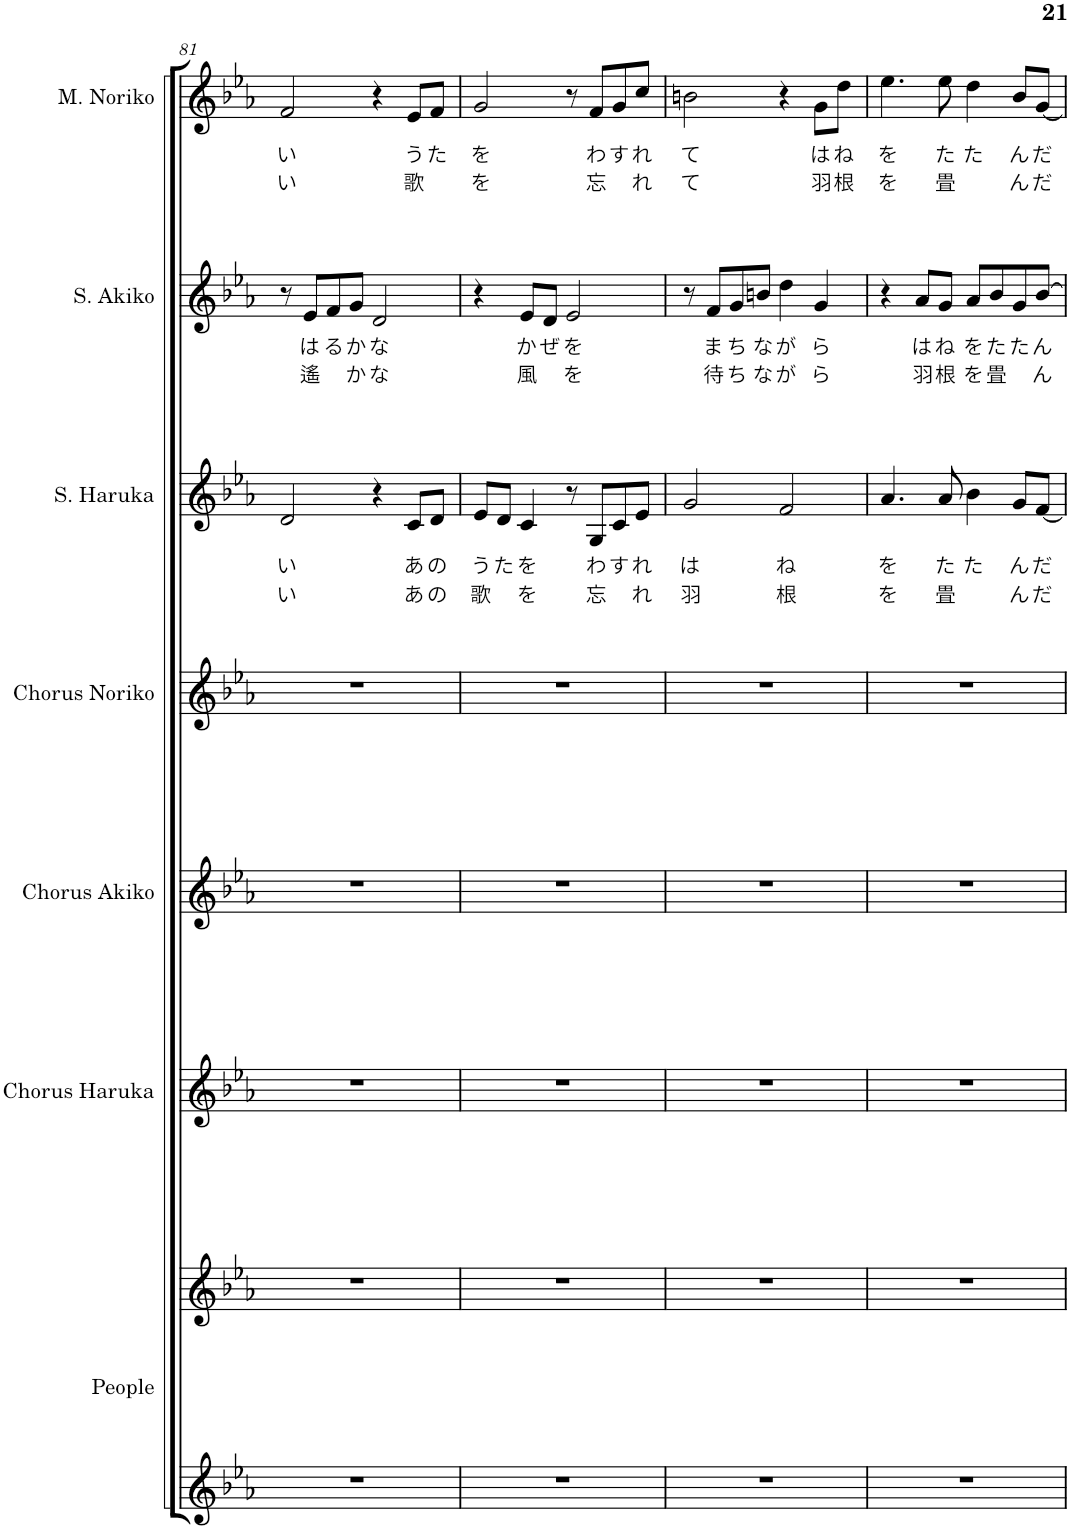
**kern	**kern	**kern	**kern	**kern	**kern	**text	**text	**kern	**text	**text	**kern	**text	**text
*part7	*part7	*part6	*part5	*part4	*part3	*part3	*part3	*part2	*part2	*part2	*part1	*part1	*part1
*staff8	*staff7	*staff6	*staff5	*staff4	*staff3	*staff3	*staff3	*staff2	*staff2	*staff2	*staff1	*staff1	*staff1
*I"人们	*	*I"霜月はるか和声	*I"志方あきこ和声	*I"みとせのりこ和声	*I"霜月はるか	*	*	*I"志方あきこ	*	*	*I"みとせのりこ	*	*
!!LO:PB:g=z
*clefG2	*clefG2	*clefG2	*clefG2	*clefG2	*clefG2	*	*	*clefG2	*	*	*clefG2	*	*
*k[b-e-a-]	*k[b-e-a-]	*k[b-e-a-]	*k[b-e-a-]	*k[b-e-a-]	*k[b-e-a-]	*	*	*k[b-e-a-]	*	*	*k[b-e-a-]	*	*
*M4/4	*M4/4	*M4/4	*M4/4	*M4/4	*M4/4	*	*	*M4/4	*	*	*M4/4	*	*
=81	=81	=81	=81	=81	=81	=81	=81	=81	=81	=81	=81	=81	=81
!	!	!	!	!	!	!LO:LY:b	!LO:LY:b	!	!	!	!	!LO:LY:b	!LO:LY:b
1r	1r	1r	1r	1r	2d/	い	い	8r	.	.	2f/	い	い
!	!	!	!	!	!	!	!	!	!LO:LY:b	!LO:LY:b	!	!	!
.	.	.	.	.	.	.	.	8e-/L	は	遙	.	.	.
!	!	!	!	!	!	!	!	!	!LO:LY:b	!	!	!	!
.	.	.	.	.	.	.	.	8f/	る	.	.	.	.
!	!	!	!	!	!	!	!	!	!LO:LY:b	!LO:LY:b	!	!	!
.	.	.	.	.	.	.	.	8g/J	か	か	.	.	.
!	!	!	!	!	!	!	!	!	!LO:LY:b	!LO:LY:b	!	!	!
.	.	.	.	.	4r	.	.	2d/	な	な	4r	.	.
!	!	!	!	!	!	!LO:LY:b	!LO:LY:b	!	!	!	!	!LO:LY:b	!LO:LY:b
.	.	.	.	.	8c/L	あ	あ	.	.	.	8e-/L	う	歌
!	!	!	!	!	!	!LO:LY:b	!LO:LY:b	!	!	!	!	!LO:LY:b	!
.	.	.	.	.	8d/J	の	の	.	.	.	8f/J	た	.
=82	=82	=82	=82	=82	=82	=82	=82	=82	=82	=82	=82	=82	=82
!	!	!	!	!	!	!LO:LY:b	!LO:LY:b	!	!	!	!	!LO:LY:b	!LO:LY:b
1r	1r	1r	1r	1r	8e-/L	う	歌	4r	.	.	2g/	を	を
!	!	!	!	!	!	!LO:LY:b	!	!	!	!	!	!	!
.	.	.	.	.	8d/J	た	.	.	.	.	.	.	.
!	!	!	!	!	!	!LO:LY:b	!LO:LY:b	!	!LO:LY:b	!LO:LY:b	!	!	!
.	.	.	.	.	4c/	を	を	8e-/L	か	風	.	.	.
!	!	!	!	!	!	!	!	!	!LO:LY:b	!	!	!	!
.	.	.	.	.	.	.	.	8d/J	ぜ	.	.	.	.
!	!	!	!	!	!	!	!	!	!LO:LY:b	!LO:LY:b	!	!	!
.	.	.	.	.	8r	.	.	2e-/	を	を	8r	.	.
!	!	!	!	!	!	!LO:LY:b	!LO:LY:b	!	!	!	!	!LO:LY:b	!LO:LY:b
.	.	.	.	.	8G/L	わ	忘	.	.	.	8f/L	わ	忘
!	!	!	!	!	!	!LO:LY:b	!	!	!	!	!	!LO:LY:b	!
.	.	.	.	.	8c/	す	.	.	.	.	8g/	す	.
!	!	!	!	!	!	!LO:LY:b	!LO:LY:b	!	!	!	!	!LO:LY:b	!LO:LY:b
.	.	.	.	.	8e-/J	れ	れ	.	.	.	8cc/J	れ	れ
=83	=83	=83	=83	=83	=83	=83	=83	=83	=83	=83	=83	=83	=83
!	!	!	!	!	!	!LO:LY:b	!LO:LY:b	!	!	!	!	!LO:LY:b	!LO:LY:b
1r	1r	1r	1r	1r	2g/	は	羽	8r	.	.	2bn\	て	て
!	!	!	!	!	!	!	!	!	!LO:LY:b	!LO:LY:b	!	!	!
.	.	.	.	.	.	.	.	8f/L	ま	待	.	.	.
!	!	!	!	!	!	!	!	!	!LO:LY:b	!LO:LY:b	!	!	!
.	.	.	.	.	.	.	.	8g/	ち	ち	.	.	.
!	!	!	!	!	!	!	!	!	!LO:LY:b	!LO:LY:b	!	!	!
.	.	.	.	.	.	.	.	8bn/J	な	な	.	.	.
!	!	!	!	!	!	!LO:LY:b	!LO:LY:b	!	!LO:LY:b	!LO:LY:b	!	!	!
.	.	.	.	.	2f/	ね	根	4dd\	が	が	4r	.	.
!	!	!	!	!	!	!	!	!	!LO:LY:b	!LO:LY:b	!	!LO:LY:b	!LO:LY:b
.	.	.	.	.	.	.	.	4g/	ら	ら	8g\L	は	羽
!	!	!	!	!	!	!	!	!	!	!	!	!LO:LY:b	!LO:LY:b
.	.	.	.	.	.	.	.	.	.	.	8dd\J	ね	根
=84	=84	=84	=84	=84	=84	=84	=84	=84	=84	=84	=84	=84	=84
!	!	!	!	!	!	!LO:LY:b	!LO:LY:b	!	!	!	!	!LO:LY:b	!LO:LY:b
1r	1r	1r	1r	1r	4.a-/	を	を	4r	.	.	4.ee-\	を	を
!	!	!	!	!	!	!	!	!	!LO:LY:b	!LO:LY:b	!	!	!
.	.	.	.	.	.	.	.	8a-/L	は	羽	.	.	.
!	!	!	!	!	!	!LO:LY:b	!LO:LY:b	!	!LO:LY:b	!LO:LY:b	!	!LO:LY:b	!LO:LY:b
.	.	.	.	.	8a-/	た	畳	8g/J	ね	根	8ee-\	た	畳
!	!	!	!	!	!	!LO:LY:b	!	!	!LO:LY:b	!LO:LY:b	!	!LO:LY:b	!
.	.	.	.	.	4b-\	た	.	8a-/L	を	を	4dd\	た	.
!	!	!	!	!	!	!	!	!	!LO:LY:b	!LO:LY:b	!	!	!
.	.	.	.	.	.	.	.	8b-/	た	畳	.	.	.
!	!	!	!	!	!	!LO:LY:b	!LO:LY:b	!	!LO:LY:b	!	!	!LO:LY:b	!LO:LY:b
.	.	.	.	.	8g/L	ん	ん	8g/	た	.	8b-/L	ん	ん
!	!	!	!	!	!	!LO:LY:b	!LO:LY:b	!	!LO:LY:b	!LO:LY:b	!	!LO:LY:b	!LO:LY:b
.	.	.	.	.	[8f/J	だ	だ	[8b-/J	ん	ん	[8g/J	だ	だ
=	=	=	=	=	=	=	=	=	=	=	=	=	=
*-	*-	*-	*-	*-	*-	*-	*-	*-	*-	*-	*-	*-	*-
